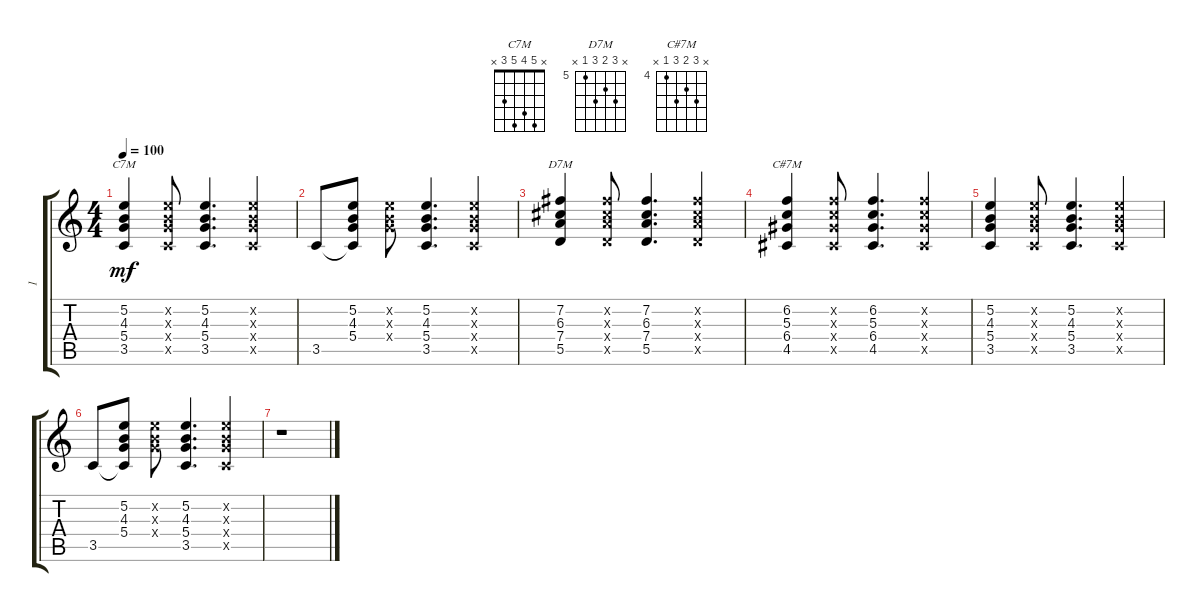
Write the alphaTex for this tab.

\track ("1" "1") {instrument electricguitarclean}
\staff {score tabs}
\tuning (E4 B3 G3 D3 A2 E2) {hide}
\chord ("C7M" x 5 4 5 3 x)
\chord ("D7M" x 7 6 7 5 x) {firstfret 5}
\chord ("C#7M" x 6 5 6 4 x) {firstfret 4}
\ts (4 4)
\tempo 100
\clef g2
\ks c
(5.2 4.3 5.4 3.5).4{ch "C7M" dy mf} (5.2{x} 4.3{x} 5.4{x} 3.5{x}).8 (5.2 4.3 5.4 3.5).4{d} (5.2{x} 4.3{x} 5.4{x} 3.5{x}).4 |
3.5.8 (5.2 4.3 5.4 3.5{t}).8 (5.2{x} 4.3{x} 5.4{x}).8 (5.2 4.3 5.4 3.5).4{d} (5.2{x} 4.3{x} 5.4{x} 3.5{x}).4 |
(7.2 6.3 7.4 5.5).4{ch "D7M"} (7.2{x} 6.3{x} 7.4{x} 5.5{x}).8 (7.2 6.3 7.4 5.5).4{d} (7.2{x} 6.3{x} 7.4{x} 5.5{x}).4 |
(6.2 5.3 6.4 4.5).4{ch "C#7M"} (6.2{x} 5.3{x} 6.4{x} 4.5{x}).8 (6.2 5.3 6.4 4.5).4{d} (6.2{x} 5.3{x} 6.4{x} 4.5{x}).4 |
(5.2 4.3 5.4 3.5).4 (5.2{x} 4.3{x} 5.4{x} 3.5{x}).8 (5.2 4.3 5.4 3.5).4{d} (5.2{x} 4.3{x} 5.4{x} 3.5{x}).4 |
3.5.8 (5.2 4.3 5.4 3.5{t}).8 (5.2{x} 4.3{x} 5.4{x}).8 (5.2 4.3 5.4 3.5).4{d} (5.2{x} 4.3{x} 5.4{x} 3.5{x}).4 |
r.1
